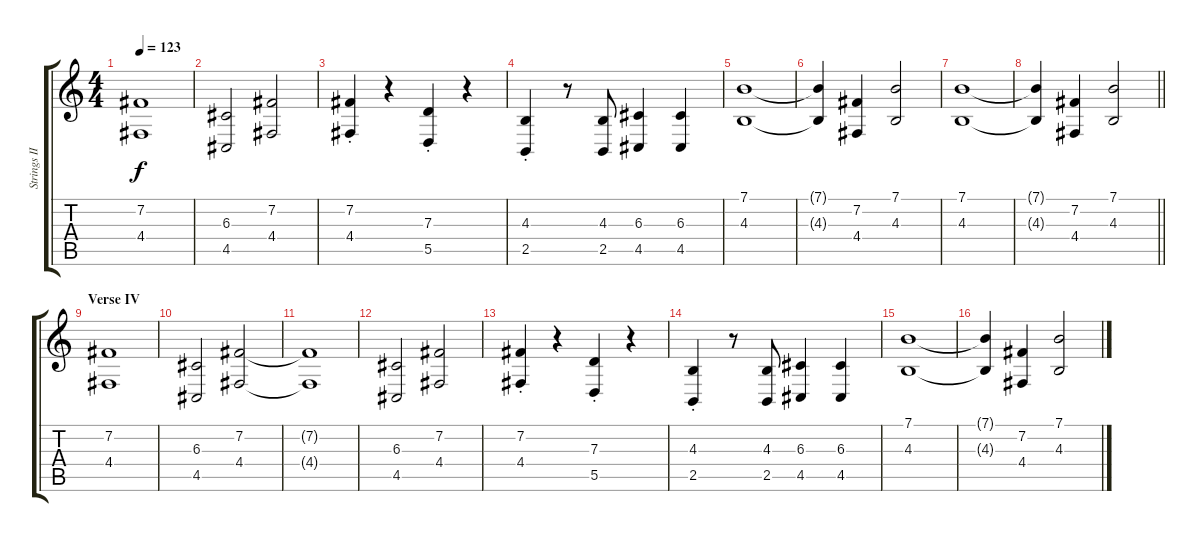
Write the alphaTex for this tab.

\track ("Strings III" "Strings II") {instrument stringensemble1}
\staff {score tabs}
\tuning (E4 B3 G3 D3 A2 E2) {hide}
\ts (4 4)
\tempo 123
\clef g2
\ks c
(7.2{t} 4.4{t}).1{dy f} |
(6.3 4.5).2 (7.2 4.4).2 |
(7.2{st} 4.4{st}).4 r.4 (7.3{st} 5.5{st}).4 r.4 |
(4.3{st} 2.5{st}).4 r.8 (4.3 2.5).8 (6.3 4.5).4 (6.3 4.5).4 |
(7.1 4.3).1 |
(7.1{t} 4.3{t}).4 (7.2 4.4).4 (7.1 4.3).2 |
(7.1 4.3).1 |
\barLineRight lightlight
(7.1{t} 4.3{t}).4 (7.2 4.4).4 (7.1 4.3).2 |
\section ("" "Verse IV")
(7.2 4.4).1{volume 5 balance 7 instrument stringensemble1} |
(6.3 4.5).2 (7.2 4.4).2 |
(7.2{t} 4.4{t}).1 |
(6.3 4.5).2 (7.2 4.4).2 |
(7.2{st} 4.4{st}).4 r.4 (7.3{st} 5.5{st}).4 r.4 |
(4.3{st} 2.5{st}).4 r.8 (4.3 2.5).8 (6.3 4.5).4 (6.3 4.5).4 |
(7.1 4.3).1 |
(7.1{t} 4.3{t}).4 (7.2 4.4).4 (7.1 4.3).2
